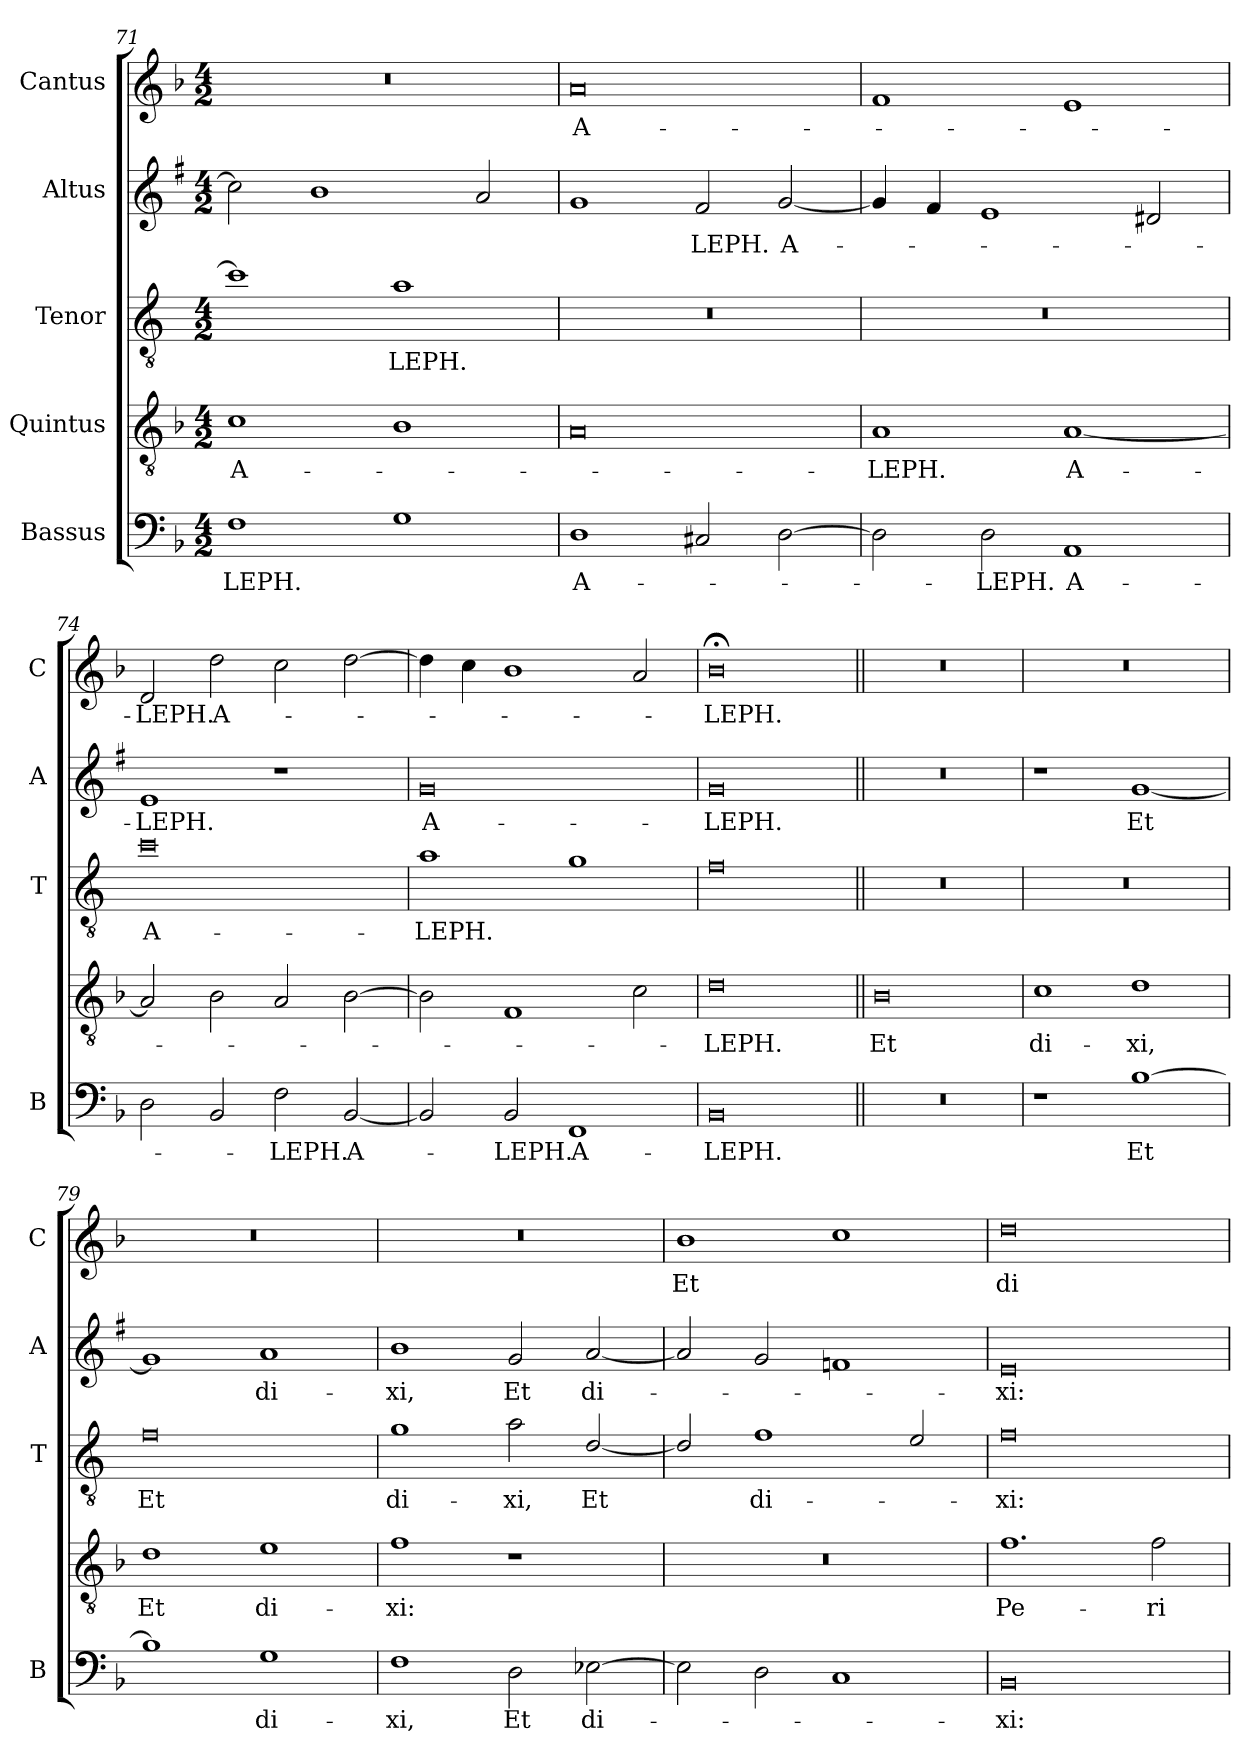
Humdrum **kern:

**kern	**text	**kern	**text	**kern	**text	**kern	**text	**kern	**text
*part5	*part5	*part4	*part4	*part3	*part3	*part2	*part2	*part1	*part1
*staff5	*staff5	*staff4	*staff4	*staff3	*staff3	*staff2	*staff2	*staff1	*staff1
*I"Bassus	*	*I"Quintus	*	*I"Tenor	*	*I"Altus	*	*I"Cantus	*
*I'B	*	*	*	*I'T	*	*I'A	*	*I'C	*
*clefF4	*	*clefGv2	*	*clefGv2	*	*clefG2	*	*clefG2	*
*	*	*	*	*ITrd4c7	*	*ITrd1c2	*	*	*
*k[b-]	*	*k[b-]	*	*k[b-]	*	*k[b-]	*	*k[b-]	*
*F:	*	*F:	*	*F:	*	*F:	*	*F:	*
*M4/2	*	*M4/2	*	*M4/2	*	*M4/2	*	*M4/2	*
=71	=71	=71	=71	=71	=71	=71	=71	=71	=71
!	!LO:LY:b	!	!LO:LY:b	!	!	!	!	!	!
1F	-LEPH.	1c	A-	1f]	.	2b-\]	.	0r	.
.	.	.	.	.	.	1a	.	.	.
!	!	!	!	!	!LO:LY:b	!	!	!	!
1G	.	1B-	.	1d	-LEPH.	.	.	.	.
.	.	.	.	.	.	2g/	.	.	.
=72	=72	=72	=72	=72	=72	=72	=72	=72	=72
!	!LO:LY:b	!	!	!	!	!	!	!	!LO:LY:b
1D	A-	0A	.	0r	.	1f	.	0a	A-
!	!	!	!	!	!	!	!LO:LY:b	!	!
2C#X/	.	.	.	.	.	2e/	-LEPH.	.	.
!	!	!	!	!	!	!	!LO:LY:b	!	!
[2D\	.	.	.	.	.	[2f/	A-	.	.
=73	=73	=73	=73	=73	=73	=73	=73	=73	=73
!	!	!	!LO:LY:b	!	!	!	!	!	!
2D\]	.	1A	-LEPH.	0r	.	4f/]	.	1f	.
.	.	.	.	.	.	4e/	.	.	.
!	!LO:LY:b	!	!	!	!	!	!	!	!
2D\	-LEPH.	.	.	.	.	1d	.	.	.
!	!LO:LY:b	!	!LO:LY:b	!	!	!	!	!	!
1AA	A-	[1A	A-	.	.	.	.	1e	.
.	.	.	.	.	.	2c#X/	.	.	.
=74	=74	=74	=74	=74	=74	=74	=74	=74	=74
!	!	!	!	!	!LO:LY:b	!	!LO:LY:b	!	!LO:LY:b
2D\	.	2A/]	.	0f	A-	1d	-LEPH.	2d/	-LEPH.
!	!	!	!	!	!	!	!	!	!LO:LY:b
2BB-/	.	2B-\	.	.	.	.	.	2dd\	A-
!	!LO:LY:b	!	!	!	!	!	!	!	!
2F\	-LEPH.	2A/	.	.	.	1r	.	2cc\	.
!	!LO:LY:b	!	!	!	!	!	!	!	!
[2BB-/	A-	[2B-\	.	.	.	.	.	[2dd\	.
=75	=75	=75	=75	=75	=75	=75	=75	=75	=75
!	!	!	!	!	!LO:LY:b	!	!LO:LY:b	!	!
2BB-/]	.	2B-\]	.	1d	-LEPH.	0f	A-	4dd\]	.
.	.	.	.	.	.	.	.	4cc\	.
!	!LO:LY:b	!	!	!	!	!	!	!	!
2BB-/	-LEPH.	1F	.	.	.	.	.	1b-	.
!	!LO:LY:b	!	!	!	!	!	!	!	!
1FF	A-	.	.	1c	.	.	.	.	.
.	.	2c\	.	.	.	.	.	2a/	.
!!LO:PB:g=z
=76	=76	=76	=76	=76	=76	=76	=76	=76	=76
!	!LO:LY:b	!	!LO:LY:b	!	!	!	!LO:LY:b	!	!LO:LY:b
0BB-	-LEPH.	0d	-LEPH.	0B-	.	0f	-LEPH.	0b-;<	-LEPH.
=77||	=77||	=77||	=77||	=77||	=77||	=77||	=77||	=77||	=77||
!	!	!	!LO:LY:b	!	!	!	!	!	!
0r	.	0B-	Et	0r	.	0r	.	0r	.
=78	=78	=78	=78	=78	=78	=78	=78	=78	=78
!	!	!	!LO:LY:b	!	!	!	!	!	!
1r	.	1c	di-	0r	.	1r	.	0r	.
!	!LO:LY:b	!	!LO:LY:b	!	!	!	!LO:LY:b	!	!
[1B-	Et	1d	-xi,	.	.	[1f	Et	.	.
=79	=79	=79	=79	=79	=79	=79	=79	=79	=79
!	!	!	!LO:LY:b	!	!LO:LY:b	!	!	!	!
1B-]	.	1d	Et	0B-	Et	1f]	.	0r	.
!	!LO:LY:b	!	!LO:LY:b	!	!	!	!LO:LY:b	!	!
1G	di-	1e	di-	.	.	1g	di-	.	.
=80	=80	=80	=80	=80	=80	=80	=80	=80	=80
!	!LO:LY:b	!	!LO:LY:b	!	!LO:LY:b	!	!LO:LY:b	!	!
1F	-xi,	1f	-xi:	1c	di-	1a	-xi,	0r	.
!	!LO:LY:b	!	!	!	!LO:LY:b	!	!LO:LY:b	!	!
2D\	Et	1r	.	2d\	-xi,	2f/	Et	.	.
!	!LO:LY:b	!	!	!	!LO:LY:b	!	!LO:LY:b	!	!
[2E-X\	di-	.	.	[2G/	Et	[2g/	di-	.	.
=81	=81	=81	=81	=81	=81	=81	=81	=81	=81
!	!	!	!	!	!	!	!	!	!LO:LY:b
2E-\]	.	0r	.	2G/]	.	2g/]	.	1b-	Et
!	!	!	!	!	!LO:LY:b	!	!	!	!
2D\	.	.	.	1B-	di-	2f/	.	.	.
1C	.	.	.	.	.	1e-X	.	1cc	.
.	.	.	.	2A/	.	.	.	.	.
=82	=82	=82	=82	=82	=82	=82	=82	=82	=82
!	!LO:LY:b	!	!LO:LY:b	!	!LO:LY:b	!	!LO:LY:b	!	!LO:LY:b
0BB-	-xi:	1.f	Pe-	0B-	-xi:	0d	-xi:	0dd	di-
!	!	!	!LO:LY:b	!	!	!	!	!	!
.	.	2f\	-ri-	.	.	.	.	.	.
=	=	=	=	=	=	=	=	=	=
*-	*-	*-	*-	*-	*-	*-	*-	*-	*-
